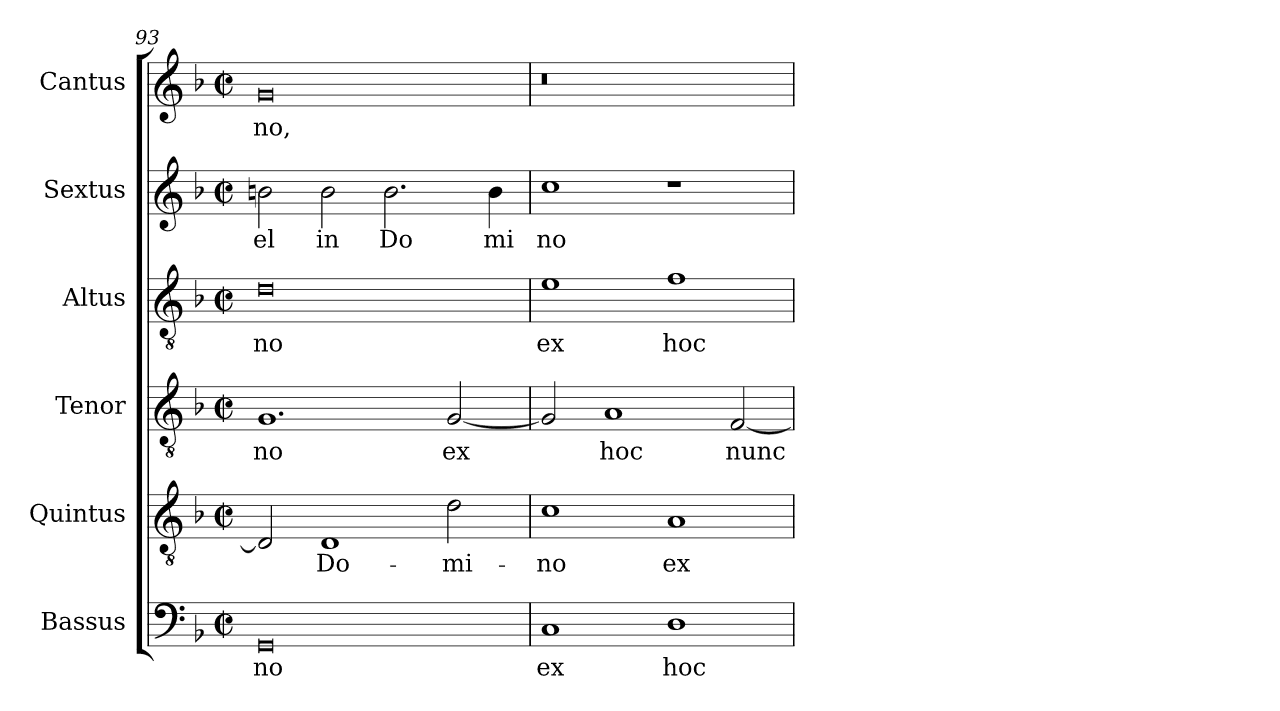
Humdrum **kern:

**kern	**text	**kern	**text	**kern	**text	**kern	**text	**kern	**text	**kern	**text
*part6	*part6	*part5	*part5	*part4	*part4	*part3	*part3	*part2	*part2	*part1	*part1
*staff6	*staff6	*staff5	*staff5	*staff4	*staff4	*staff3	*staff3	*staff2	*staff2	*staff1	*staff1
*I"Bassus	*	*I"Quintus	*	*I"Tenor	*	*I"Altus	*	*I"Sextus	*	*I"Cantus	*
*clefF4	*	*clefGv2	*	*clefGv2	*	*clefGv2	*	*clefG2	*	*clefG2	*
*k[b-]	*	*k[b-]	*	*k[b-]	*	*k[b-]	*	*k[b-]	*	*k[b-]	*
*F:	*	*F:	*	*F:	*	*F:	*	*F:	*	*F:	*
*M2/2	*	*M2/2	*	*M2/2	*	*M2/2	*	*M2/2	*	*M2/2	*
*met(c|)	*	*met(c|)	*	*met(c|)	*	*met(c|)	*	*met(c|)	*	*met(c|)	*
=93	=93	=93	=93	=93	=93	=93	=93	=93	=93	=93	=93
!	!LO:LY:b:cj	!	!	!	!LO:LY:b:cj	!	!LO:LY:b:cj	!	!LO:LY:b:cj	!	!LO:LY:b:cj
0GG	no	2D/]	.	1.G	no	0d	-no	2bn\	el	0g	no,
!	!	!	!LO:LY:b:cj	!	!	!	!	!	!LO:LY:b:cj	!	!
.	.	1D	Do-	.	.	.	.	2b\	in	.	.
!	!	!	!	!	!	!	!	!	!LO:LY:b:cj	!	!
.	.	.	.	.	.	.	.	2.b\	Do	.	.
!	!	!	!LO:LY:b:cj	!	!LO:LY:b:cj	!	!	!	!	!	!
.	.	2d\	-mi-	[<2G/	ex	.	.	.	.	.	.
!	!	!	!	!	!	!	!	!	!LO:LY:b:cj	!	!
.	.	.	.	.	.	.	.	4b\	mi	.	.
=94	=94	=94	=94	=94	=94	=94	=94	=94	=94	=94	=94
!	!LO:LY:b:cj	!	!LO:LY:b:cj	!	!	!	!LO:LY:b:cj	!	!LO:LY:b:cj	!	!
1C	ex	1c	-no	2G/]	.	1e	ex	1cc	no	0r	.
!	!	!	!	!	!LO:LY:b:cj	!	!	!	!	!	!
.	.	.	.	1A	hoc	.	.	.	.	.	.
!	!LO:LY:b:cj	!	!LO:LY:b:cj	!	!	!	!LO:LY:b:cj	!	!	!	!
1D	hoc	1A	ex	.	.	1f	hoc	1r	.	.	.
!	!	!	!	!	!LO:LY:b	!	!	!	!	!	!
.	.	.	.	[<2F/	nunc	.	.	.	.	.	.
=	=	=	=	=	=	=	=	=	=	=	=
*-	*-	*-	*-	*-	*-	*-	*-	*-	*-	*-	*-
